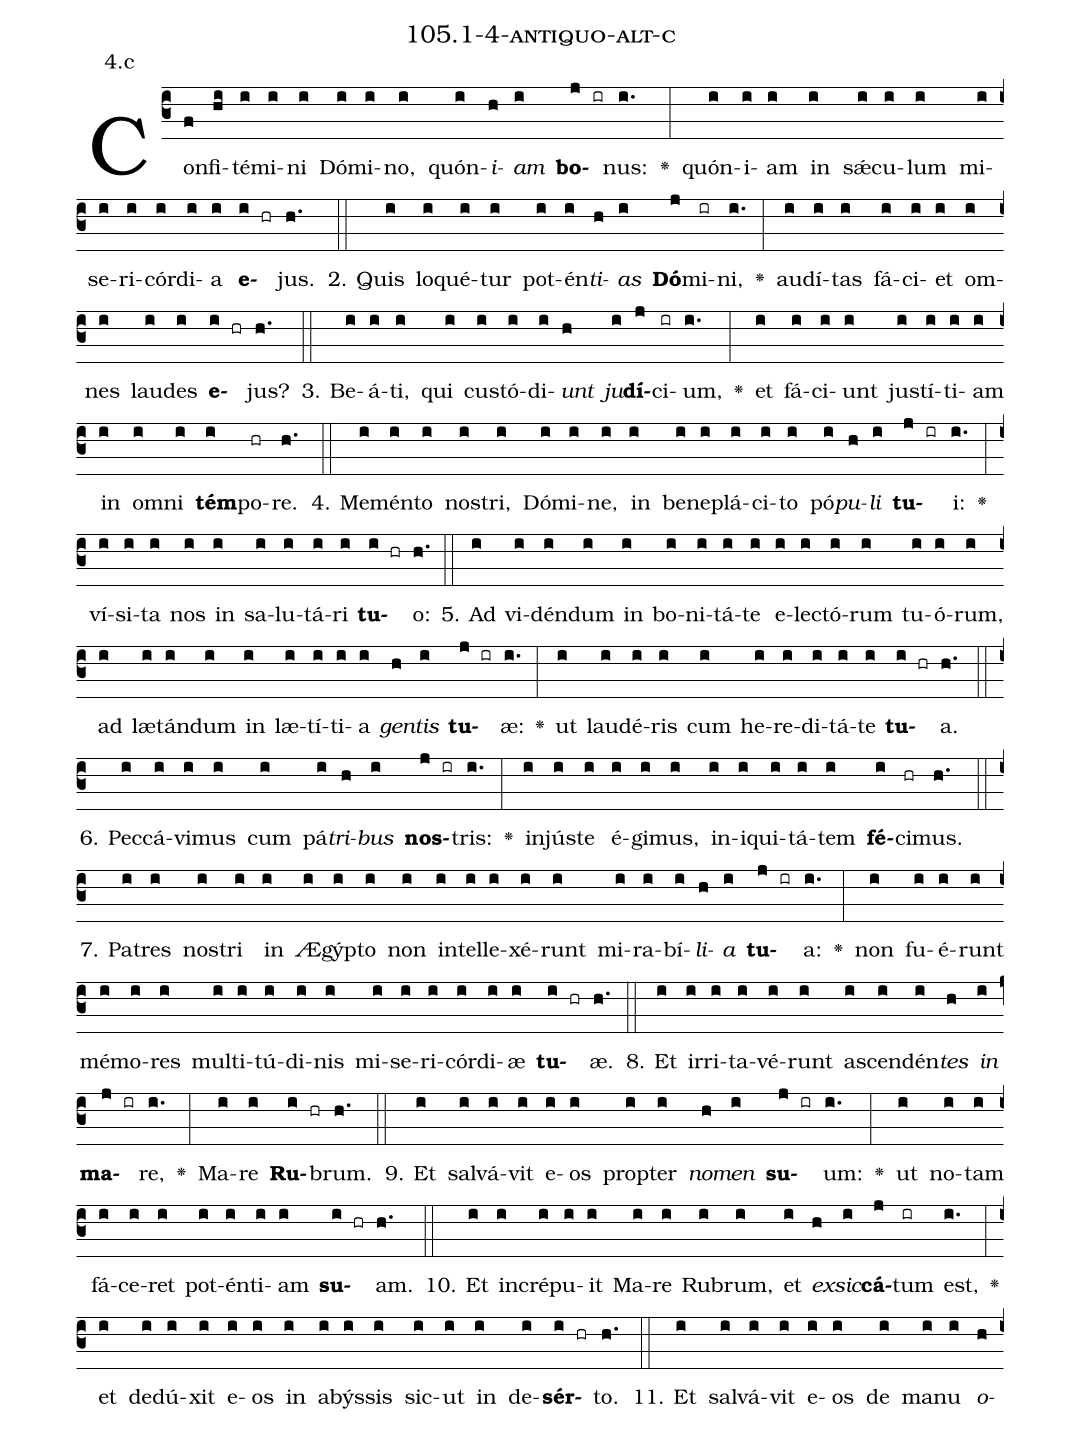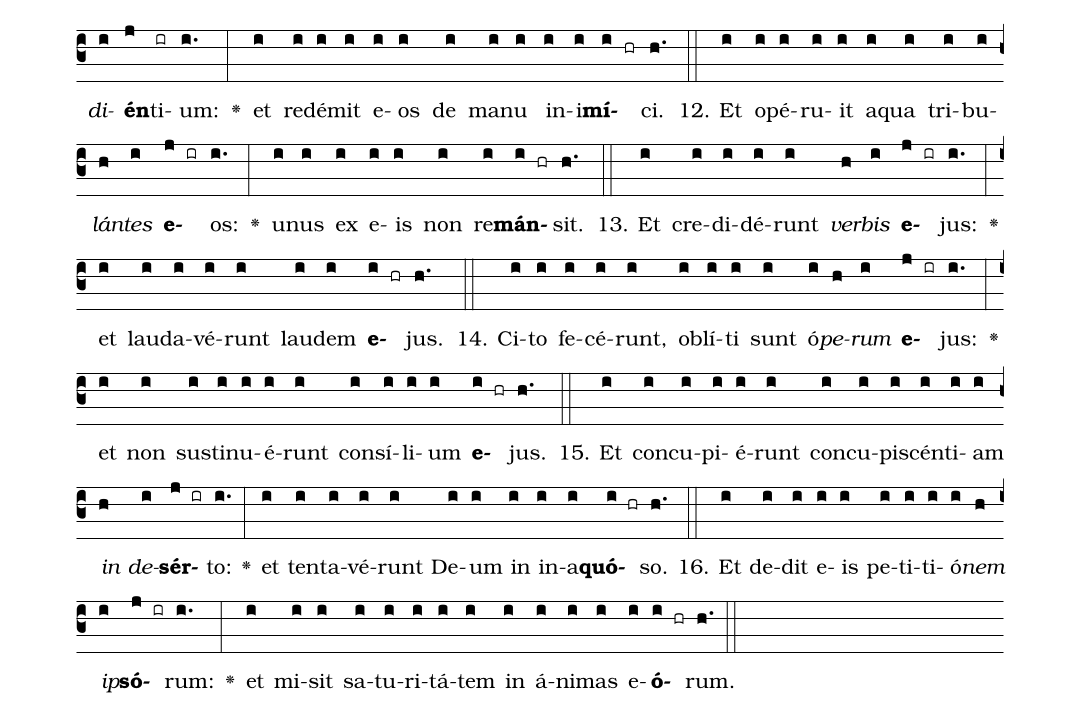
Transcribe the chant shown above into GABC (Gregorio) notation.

name: 105.1-4-antiquo-alt-c;
annotation: 4.c;
%%
(c3)Con(f)fi(hi)té(i)mi(i)ni(i) Dó(i)mi(i)no,(i) quón(i)<i>i</i>(h)<i>am</i>(i) <b>bo</b>(j ir)nus:(i.) <v>\greheightstar</v>(:) quón(i)i(i)am(i) in(i) sǽ(i)cu(i)lum(i) mi(i)se(i)ri(i)cór(i)di(i)a(i) <b>e</b>(i hr)jus.(h.) (::)
2. Quis(i) lo(i)qué(i)tur(i) pot(i)én(i)<i>ti</i>(h)<i>as</i>(i) <b>Dó</b>(j)mi(ir)ni,(i.) <v>\greheightstar</v>(:) au(i)dí(i)tas(i) fá(i)ci(i)et(i) om(i)nes(i) lau(i)des(i) <b>e</b>(i hr)jus?(h.) (::)
3. Be(i)á(i)ti,(i) qui(i) cus(i)tó(i)di(i)<i>unt</i>(h) <i>ju</i>(i)<b>dí</b>(j)ci(ir)um,(i.) <v>\greheightstar</v>(:) et(i) fá(i)ci(i)unt(i) jus(i)tí(i)ti(i)am(i) in(i) om(i)ni(i) <b>tém</b>(i)po(hr)re.(h.) (::)
4. Me(i)mén(i)to(i) nos(i)tri,(i) Dó(i)mi(i)ne,(i) in(i) be(i)ne(i)plá(i)ci(i)to(i) pó(i)<i>pu</i>(h)<i>li</i>(i) <b>tu</b>(j ir)i:(i.) <v>\greheightstar</v>(:) ví(i)si(i)ta(i) nos(i) in(i) sa(i)lu(i)tá(i)ri(i) <b>tu</b>(i hr)o:(h.) (::)
5. Ad(i) vi(i)dén(i)dum(i) in(i) bo(i)ni(i)tá(i)te(i) e(i)lec(i)tó(i)rum(i) tu(i)ó(i)rum,(i) ad(i) læ(i)tán(i)dum(i) in(i) læ(i)tí(i)ti(i)a(i) <i>gen</i>(h)<i>tis</i>(i) <b>tu</b>(j ir)æ:(i.) <v>\greheightstar</v>(:) ut(i) lau(i)dé(i)ris(i) cum(i) he(i)re(i)di(i)tá(i)te(i) <b>tu</b>(i hr)a.(h.) (::)
6. Pec(i)cá(i)vi(i)mus(i) cum(i) pá(i)<i>tri</i>(h)<i>bus</i>(i) <b>nos</b>(j ir)tris:(i.) <v>\greheightstar</v>(:) in(i)jús(i)te(i) é(i)gi(i)mus,(i) in(i)i(i)qui(i)tá(i)tem(i) <b>fé</b>(i)ci(hr)mus.(h.) (::)
7. Pa(i)tres(i) nos(i)tri(i) in(i) Æ(i)gýp(i)to(i) non(i) in(i)tel(i)le(i)xé(i)runt(i) mi(i)ra(i)bí(i)<i>li</i>(h)<i>a</i>(i) <b>tu</b>(j ir)a:(i.) <v>\greheightstar</v>(:) non(i) fu(i)é(i)runt(i) mé(i)mo(i)res(i) mul(i)ti(i)tú(i)di(i)nis(i) mi(i)se(i)ri(i)cór(i)di(i)æ(i) <b>tu</b>(i hr)æ.(h.) (::)
8. Et(i) ir(i)ri(i)ta(i)vé(i)runt(i) a(i)scen(i)dén(i)<i>tes</i>(h) <i>in</i>(i) <b>ma</b>(j ir)re,(i.) <v>\greheightstar</v>(:) Ma(i)re(i) <b>Ru</b>(i hr)brum.(h.) (::)
9. Et(i) sal(i)vá(i)vit(i) e(i)os(i) prop(i)ter(i) <i>no</i>(h)<i>men</i>(i) <b>su</b>(j ir)um:(i.) <v>\greheightstar</v>(:) ut(i) no(i)tam(i) fá(i)ce(i)ret(i) pot(i)én(i)ti(i)am(i) <b>su</b>(i hr)am.(h.) (::)
10. Et(i) in(i)cré(i)pu(i)it(i) Ma(i)re(i) Ru(i)brum,(i) et(i) <i>ex</i>(h)<i>sic</i>(i)<b>cá</b>(j)tum(ir) est,(i.) <v>\greheightstar</v>(:) et(i) de(i)dú(i)xit(i) e(i)os(i) in(i) a(i)býs(i)sis(i) sic(i)ut(i) in(i) de(i)<b>sér</b>(i hr)to.(h.) (::)
11. Et(i) sal(i)vá(i)vit(i) e(i)os(i) de(i) ma(i)nu(i) <i>o</i>(h)<i>di</i>(i)<b>én</b>(j)ti(ir)um:(i.) <v>\greheightstar</v>(:) et(i) red(i)é(i)mit(i) e(i)os(i) de(i) ma(i)nu(i) in(i)i(i)<b>mí</b>(i hr)ci.(h.) (::)
12. Et(i) o(i)pé(i)ru(i)it(i) a(i)qua(i) tri(i)bu(i)<i>lán</i>(h)<i>tes</i>(i) <b>e</b>(j ir)os:(i.) <v>\greheightstar</v>(:) u(i)nus(i) ex(i) e(i)is(i) non(i) re(i)<b>mán</b>(i hr)sit.(h.) (::)
13. Et(i) cre(i)di(i)dé(i)runt(i) <i>ver</i>(h)<i>bis</i>(i) <b>e</b>(j ir)jus:(i.) <v>\greheightstar</v>(:) et(i) lau(i)da(i)vé(i)runt(i) lau(i)dem(i) <b>e</b>(i hr)jus.(h.) (::)
14. Ci(i)to(i) fe(i)cé(i)runt,(i) ob(i)lí(i)ti(i) sunt(i) ó(i)<i>pe</i>(h)<i>rum</i>(i) <b>e</b>(j ir)jus:(i.) <v>\greheightstar</v>(:) et(i) non(i) sus(i)ti(i)nu(i)é(i)runt(i) con(i)sí(i)li(i)um(i) <b>e</b>(i hr)jus.(h.) (::)
15. Et(i) con(i)cu(i)pi(i)é(i)runt(i) con(i)cu(i)pi(i)scén(i)ti(i)am(i) <i>in</i>(h) <i>de</i>(i)<b>sér</b>(j ir)to:(i.) <v>\greheightstar</v>(:) et(i) ten(i)ta(i)vé(i)runt(i) De(i)um(i) in(i) in(i)a(i)<b>quó</b>(i hr)so.(h.) (::)
16. Et(i) de(i)dit(i) e(i)is(i) pe(i)ti(i)ti(i)ó(i)<i>nem</i>(h) <i>ip</i>(i)<b>só</b>(j ir)rum:(i.) <v>\greheightstar</v>(:) et(i) mi(i)sit(i) sa(i)tu(i)ri(i)tá(i)tem(i) in(i) á(i)ni(i)mas(i) e(i)<b>ó</b>(i hr)rum.(h.) (::)
